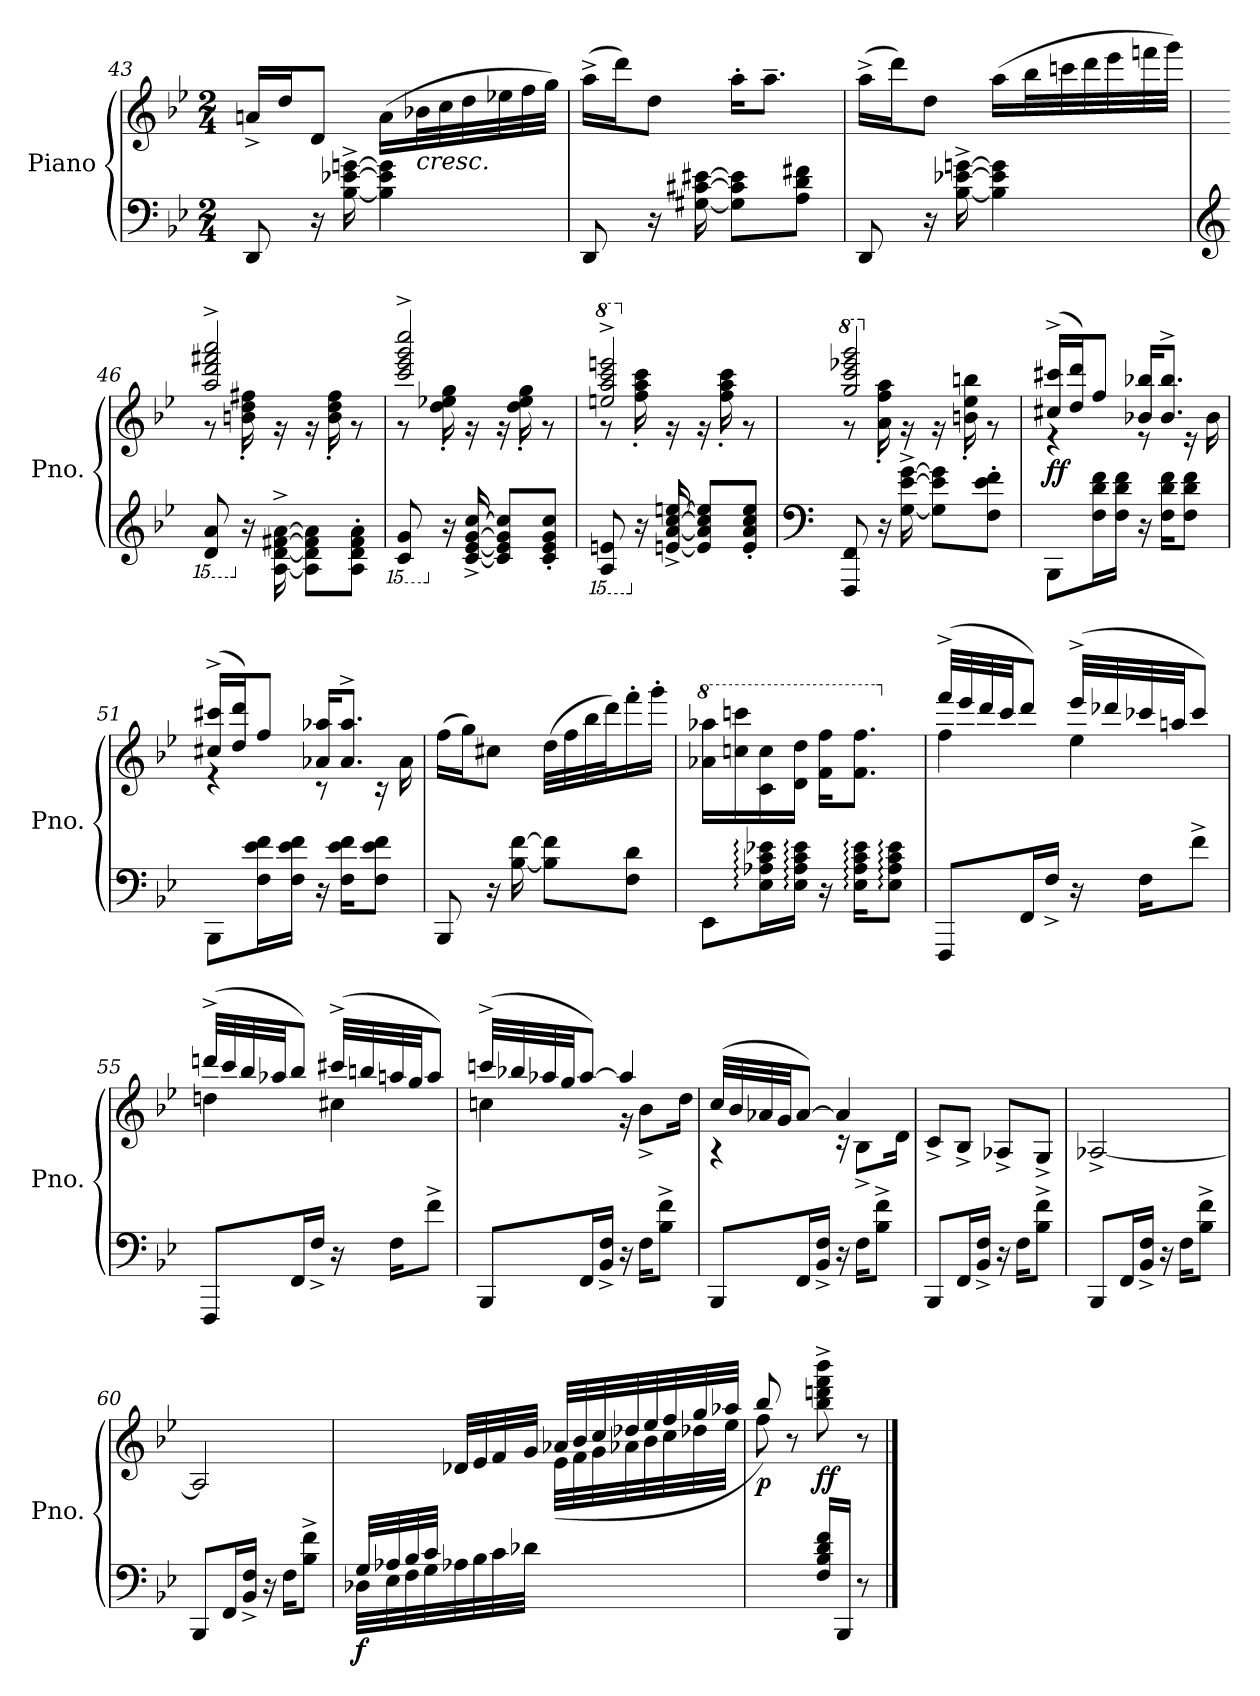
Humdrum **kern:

**kern	**kern	**dynam
*part1	*part1	*part1
*staff2	*staff1	*staff1/2
*I"Piano	*	*
*I'Pno.	*	*
*clefF4	*clefG2	*
*k[b-e-]	*k[b-e-]	*
*M2/4	*M2/4	*
=43	=43	=43
8DD/	16ani^/LL	.
.	16dd/J	.
16r	8d/J	.
[16B-\^ [16e-X\^ [16gn\^	.	.
4B-\] 4e-\] 4g\]	(>16a\LL	.
!	!	!LO:HP:b
.	32b-X\L	<
.	32cc\	.
.	32dd\	.
.	32ee-X\	.
.	32ff\	.
.	32gg\JJJ)	.
=44	=44	=44
8DD/	(>16aa^\LL	.
.	16ddd\J)	.
16r	8dd\J	.
[16G#X\ [16c#X\ [16e#X\	.	.
8G#\] 8c#\] 8e#\]L	16aa'\KL	.
.	8.aa~\J	.
8A\ 8d\ 8f#X\J	.	.
=45	=45	=45
8DD/	(>16aa^\LL	.
.	16ddd\J)	.
16r	8dd\J	.
[16B-\^ [16e-X\^ [16gn\^	.	.
4B-\] 4e-\] 4g\]	(>16aa\LL	.
.	32bb-\L	.
.	32cccn\	.
.	32ddd\	.
.	32eee-\	.
.	32fffn\	.
.	32ggg\JJJ)	.
!!LO:LB:g=z
=46	=46	=46
*clefG2	*	*
*15ba	*	*
*	*^	*
8DD/ 8AA/	2aa/^ 2ddd/^ 2fff#X/^ 2aaa/^	8r	.
*X15ba	*	*	*
16r	.	16bn\' 16dd\' 16ff#X\'	.
[16A\^ [16d\^ [16f#X\^ [16a\^	.	16r	.
8A\] 8d\] 8f#\] 8a\]L	.	16r	.
.	.	16b\' 16dd\' 16ff#\'	.
8A\' 8d\' 8f#\' 8a\'J	.	8r	.
=47	=47	=47	=47
*15ba	*	*	*
8CC/ 8GG/	2ccc/^ 2eee-/^ 2ggg/^ 2cccc/^	8r	.
*X15ba	*	*	*
16r	.	16dd\' 16ee-X\' 16gg\'	.
[16c/^ [16e-/^ [16g/^ [16cc/^	.	16r	.
8c/] 8e-/] 8g/] 8cc/]L	.	16r	.
.	.	16dd\' 16ee-\' 16gg\'	.
8c/' 8e-/' 8g/' 8cc/'J	.	8r	.
!!LO:LB:g=z	!!
=48	=48	=48	=48
*15ba	*	*	*
*	*8va	*	*
8AAA/ 8EEn/	2eeen/^ 2aaa/^ 2cccc/^ 2eeeen/^	8r	.
*X15ba	*	*	*
*	*X8va	*	*
16r	.	16ff\' 16aa\' 16ccc\'	.
[16en/^ [16a/^ [16cc/^ [16een/^	.	16r	.
8e/] 8a/] 8cc/] 8ee/]L	.	16r	.
.	.	16ff\' 16aa\' 16ccc\'	.
8e/' 8a/' 8cc/' 8ee/'J	.	8r	.
=49	=49	=49	=49
*clefF4	*	*	*
*	*8va	*	*
8FFF/ 8FF/	2ggg/ 2cccc/ 2eeee-X/ 2gggg/	8r	.
*	*X8va	*	*
16r	.	16a\' 16ff\' 16aa\'	.
[16G\^ [16e-\^ [16g\^	.	16r	.
8G\] 8e-\] 8g\]L	.	16r	.
.	.	16bn\' 16ee-\' 16bbn\'	.
8F\' 8e-\' 8f\'J	.	8r	.
=50	=50	=50	=50
!	!	!	!LO:DY:b
8BBB-\L	(>16cc#X/^ 16ccc#X/^LL	4r	ff
.	16dd/ 16ddd/J)	.	.
16F\ 16d\ 16f\L	8ff/J	.	.
16F\ 16d\ 16f\JJ	.	.	.
16r	16b-X/ 16bb-X/KL	8r	.
16F\ 16d\ 16f\KL	8.b-/^ 8.bb-/^J	.	.
8F\ 8d\ 8f\J	.	16r	.
.	.	16b-\	.
=51	=51	=51	=51
8BBB-\L	(>16cc#X/^ 16ccc#X/^LL	4r	.
.	16dd/ 16ddd/J)	.	.
16F\ 16e-\ 16f\L	8ff/J	.	.
16F\ 16e-\ 16f\JJ	.	.	.
16r	16a-X/ 16aa-X/KL	8r	.
16F\ 16e-\ 16f\KL	8.a-/^ 8.aa-/^J	.	.
8F\ 8e-\ 8f\J	.	16r	.
.	.	16a-\	.
*	*v	*v	*
!!LO:PB:g=z
=52	=52	=52
8BBB-/	(>16ff\LL	.
.	16gg\J)	.
16r	8cc#X\J	.
[16B-\ [16f\	.	.
8B-\] 8f\]L	(>32dd\LLL	.
.	32ff\	.
.	32bb-\	.
.	32ddd\J)	.
8F\ 8d\J	16fff'\	.
.	16ggg'\JJ	.
=53	=53	=53
*	*8va	*
8EE-\L	16aa-X\ 16aaa-X\LL	.
.	16cccn\ 16ccccn\	.
16E-\: 16A-X\: 16c\: 16e-X\:L	16cc\ 16ccc\	.
16E-\: 16A-\: 16c\: 16e-\:JJ	16dd\ 16ddd\JJ	.
16r	16ff\ 16fff\KL	.
16E-\: 16A-\: 16c\: 16e-\:KL	8.ff\ 8.fff\J	.
8E-\: 8A-\: 8c\: 8e-\:J	.	.
=54	=54	=54
*	*X8va	*
*	*^	*
8FFF/L	(>32fff^/LLL	4ff\	.
.	32eee-/	.	.
.	32ddd/	.	.
.	32ccc/JJ	.	.
16FF/L	8ddd/J)	.	.
16F^/JJ	.	.	.
16r	(>32eee-^/LLL	4ee-\	.
.	32ddd-X/	.	.
16F\KL	32ccc-X/	.	.
.	32aan/JJ	.	.
8f^\J	8ccc-/J)	.	.
!!LO:PB:g=z	!!
=55	=55	=55	=55
8FFF/L	(>32dddn^/LLL	4ddn\	.
.	32ccc/	.	.
.	32bb-/	.	.
.	32aa-X/JJ	.	.
16FF/L	8bb-/J)	.	.
16F^/JJ	.	.	.
16r	(>32ccc#X^/LLL	4cc#X\	.
.	32bbn/	.	.
16F\KL	32aan/	.	.
.	32gg/JJ	.	.
8f^\J	8aa/J)	.	.
=56	=56	=56	=56
8BBB-/L	(>32cccn^/LLL	4ccn\	.
.	32bb-X/	.	.
.	32aa-X/	.	.
.	32gg/JJ	.	.
16FF/L	[8aa-/J)	.	.
16BB-/^ 16F/^JJ	.	.	.
16r	4aa-/]	16r	.
16F\KL	.	8b-^\L	.
8B-\^ 8f\^J	.	.	.
.	.	16dd\Jk	.
=57	=57	=57	=57
8BBB-/L	(>32cc/LLL	4r	.
.	32b-/	.	.
.	32a-X/	.	.
.	32g/JJ	.	.
16FF/L	[8a-/J)	.	.
16BB-/^ 16F/^JJ	.	.	.
16r	4a-/]	16r	.
16F\KL	.	8B-^\L	.
8B-\^ 8f\^J	.	.	.
.	.	16d\Jk	.
*	*v	*v	*
=58	=58	=58
8BBB-/L	8c^/L	.
16FF/L	8B-^/J	.
16BB-/^ 16F/^JJ	.	.
16r	8A-X^/L	.
16F\KL	.	.
8B-\^ 8f\^J	8G^/J	.
!!LO:LB:g=z
=59	=59	=59
8BBB-/L	[2A-X^/	.
16FF/L	.	.
16BB-/^ 16F/^JJ	.	.
16r	.	.
16F\KL	.	.
8B-\^ 8f\^J	.	.
=60	=60	=60
8BBB-/L	2A-Z/]	.
16FF/L	.	.
16BB-/^ 16F/^JJ	.	.
16r	.	.
16F\KL	.	.
8B-\^Z 8f\^ZJ	.	.
=61	=61	=61
*^	*^	*
!	!	!	!	!LO:DY:b=2
(>32G/LLL	32D-X\LLL	8ryy	4ryy	f
32A-X/	32E-\	.	.	.
32B-/	32F\	.	.	.
32c/JJJ	32G\	.	.	.
8ryy	32A-X\	32d-X/LLL	.	.
.	32B-\	32e-/	.	.
.	32c\	32f/	.	.
.	32d-X\JJJ	32g/JJJ	.	.
4ryy	4ryy	32a-X/LLL	(<32e-\LLL	.
.	.	32b-/	32f\	.
.	.	32cc/	32g\	.
.	.	32dd-X/	32a-X\	.
.	.	32ee-/	32b-\	.
.	.	32ff/	32cc\	.
.	.	32gg/	32dd-X\	.
.	.	32aa-X/JJJ	32ee-\JJJ	.
*v	*v	*	*	*
*	*v	*v	*
.	.	[
=62	=62	=62
*	*^	*
!	!	!	!LO:DY:b
4ryy	8bb-/)	8ff\)	p
.	8r	4.ryy	.
!	!	!	!LO:DY:b
16F/ 16B-/ 16d/ 16f/LL	8bb-\^ 8dddn\^ 8fff\^ 8bbb-\^	.	ff
16BBB-/JJ	.	.	.
8r	8r	.	.
*	*v	*v	*
==	==	==
*-	*-	*-
